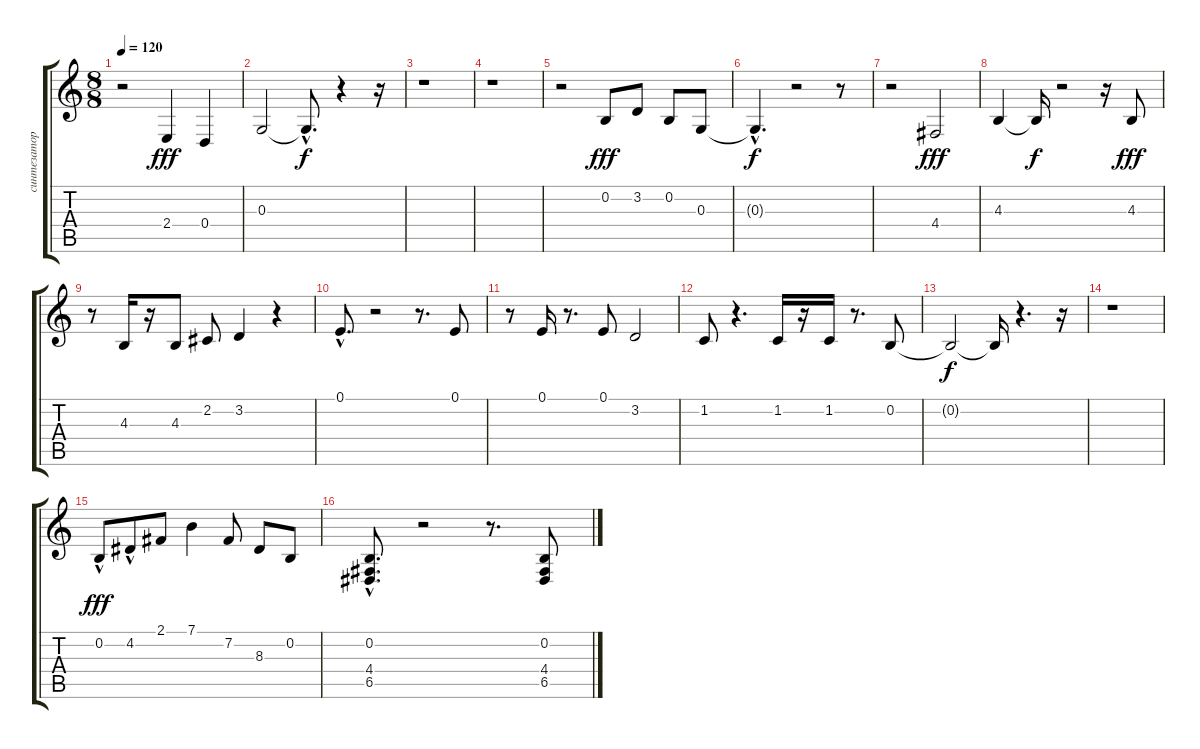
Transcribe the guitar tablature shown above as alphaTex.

\track ("синтезатор" "синтезатор") {instrument electricpiano1}
\staff {score tabs}
\tuning (E4 B3 G3 D3 A2 E2) {hide}
\ts (8 8)
\tempo 120
\clef g2
\ks c
r.2{dy f} 2.4.4{dy fff} 0.4.4 |
0.3.2 0.3{hac t}.8{d dy f} r.4 r.16 |
r.1 |
r.1 |
r.2 0.2.8{dy fff} 3.2.8 0.2.8 0.3.8 |
0.3{hac t}.4{d dy f} r.2 r.8 |
r.2 4.4.2{dy fff} |
4.3.4 4.3{t}.16{dy f} r.2 r.16 4.3.8{dy fff} |
r.8 4.3.16 r.16 4.3.8 2.2.8 3.2.4 r.4 |
0.1{hac}.8{d} r.2 r.8{d} 0.1.8 |
r.8 0.1.16 r.8{d} 0.1.8 3.2.2 |
1.2.8 r.4{d} 1.2.16 r.16 1.2.16 r.8{d} 0.2.8 |
0.2{t}.2{dy f} 0.2{t}.16 r.4{d} r.16 |
r.1 |
0.2{hac}.8{dy fff} 4.2{hac}.8 2.1.8 7.1.4 7.2.8 8.3.8 0.2.8 |
(0.2{hac} 4.4{hac} 6.5{hac}).8{d} r.2 r.8{d} (0.2 4.4 6.5).8
